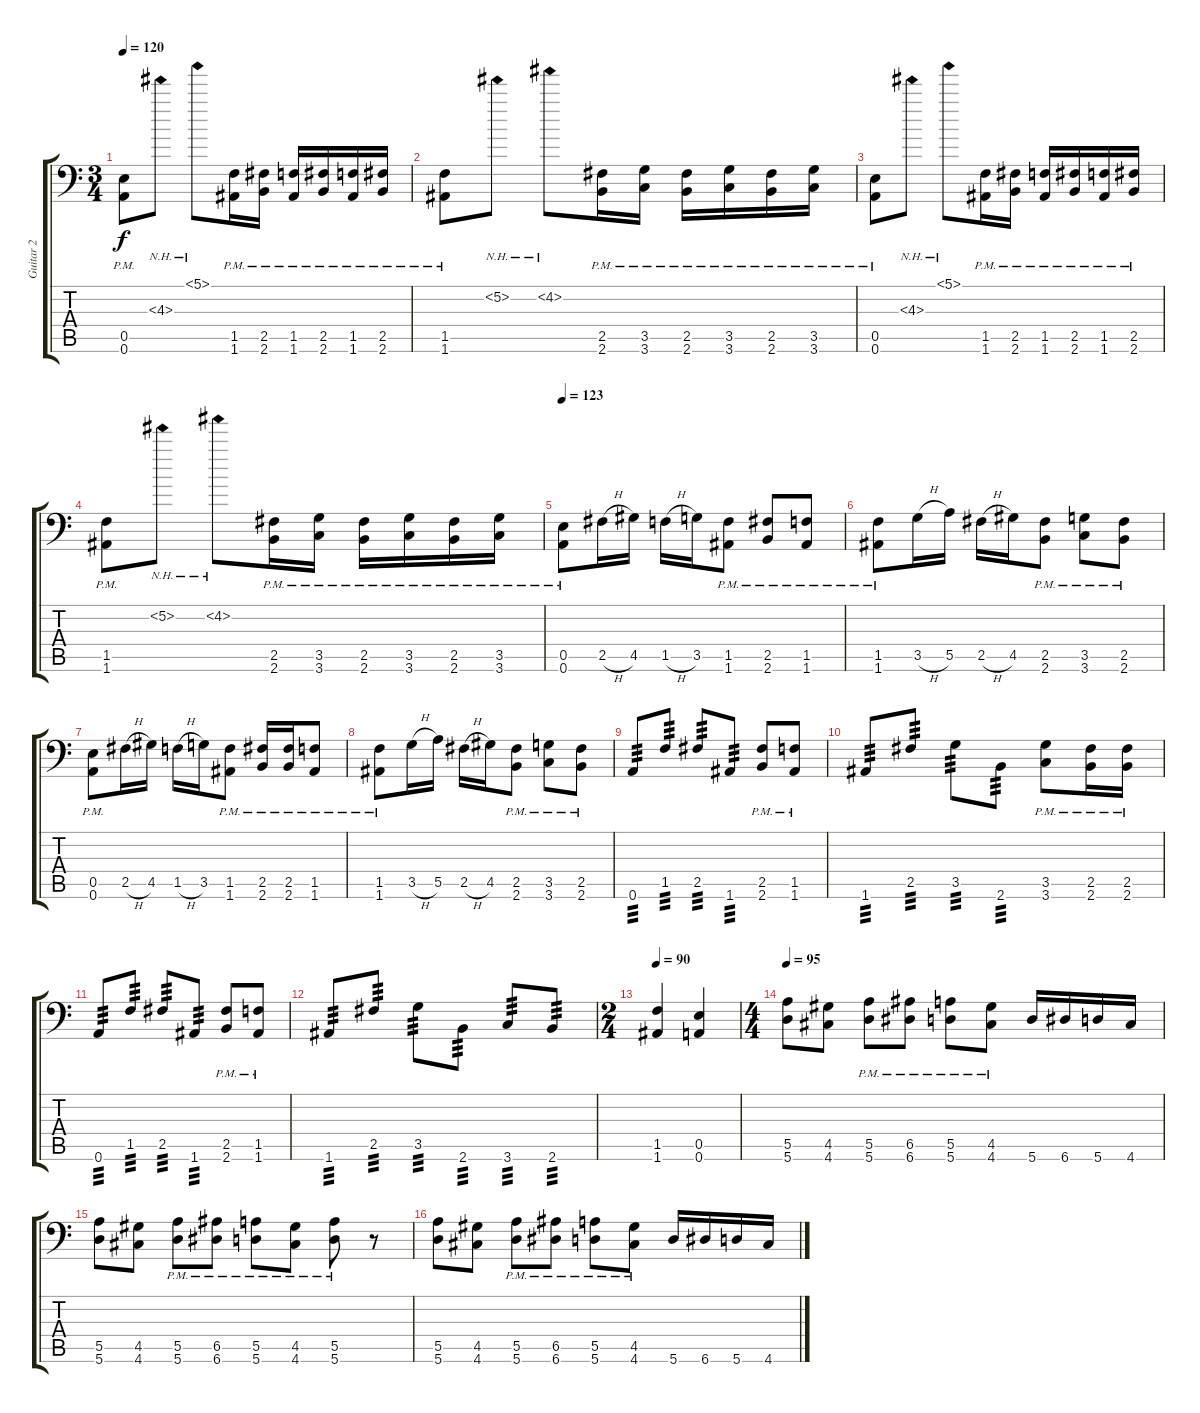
\track ("Guitar 2" "Guitar 2") {instrument distortionguitar}
\staff {score tabs}
\tuning (B3 Gb3 D3 A2 E2 A1) {hide}
\ts (3 4)
\tempo 120
\clef f4
\ks c
(0.5{pm} 0.6{pm}).8{dy f} 4.3{nh}.8 5.1{nh}.8 (1.5{pm} 1.6{pm}).16 (2.5{pm} 2.6{pm}).16 (1.5{pm} 1.6{pm}).16 (2.5{pm} 2.6{pm}).16 (1.5{pm} 1.6{pm}).16 (2.5{pm} 2.6{pm}).16 |
(1.5{pm} 1.6{pm}).8 5.2{nh}.8 4.2{nh}.8 (2.5{pm} 2.6{pm}).16 (3.5{pm} 3.6{pm}).16 (2.5{pm} 2.6{pm}).16 (3.5{pm} 3.6{pm}).16 (2.5{pm} 2.6{pm}).16 (3.5{pm} 3.6{pm}).16 |
(0.5{pm} 0.6{pm}).8 4.3{nh}.8 5.1{nh}.8 (1.5{pm} 1.6{pm}).16 (2.5{pm} 2.6{pm}).16 (1.5{pm} 1.6{pm}).16 (2.5{pm} 2.6{pm}).16 (1.5{pm} 1.6{pm}).16 (2.5{pm} 2.6{pm}).16 |
(1.5{pm} 1.6{pm}).8 5.2{nh}.8 4.2{nh}.8 (2.5{pm} 2.6{pm}).16 (3.5{pm} 3.6{pm}).16 (2.5{pm} 2.6{pm}).16 (3.5{pm} 3.6{pm}).16 (2.5{pm} 2.6{pm}).16 (3.5{pm} 3.6{pm}).16 |
\tempo 123
(0.5{pm} 0.6{pm}).8 2.5{h}.16 4.5.16 1.5{h}.16 3.5.16 (1.5{pm} 1.6{pm}).8 (2.5{pm} 2.6{pm}).8 (1.5{pm} 1.6{pm}).8 |
(1.5{pm} 1.6{pm}).8 3.5{h}.16 5.5.16 2.5{h}.16 4.5.16 (2.5{pm} 2.6{pm}).8 (3.5{pm} 3.6{pm}).8 (2.5{pm} 2.6{pm}).8 |
(0.5{pm} 0.6{pm}).8 2.5{h}.16 4.5.16 1.5{h}.16 3.5.16 (1.5{pm} 1.6{pm}).8 (2.5{pm} 2.6{pm}).16 (2.5{pm} 2.6{pm}).16 (1.5{pm} 1.6{pm}).8 |
(1.5{pm} 1.6{pm}).8 3.5{h}.16 5.5.16 2.5{h}.16 4.5.16 (2.5{pm} 2.6{pm}).8 (3.5{pm} 3.6{pm}).8 (2.5{pm} 2.6{pm}).8 |
0.6.8{tp 3} 1.5.8{tp 3} 2.5.8{tp 3} 1.6.8{tp 3} (2.5{pm} 2.6{pm}).8 (1.5{pm} 1.6{pm}).8 |
1.6.8{tp 3} 2.5.8{tp 3} 3.5.8{tp 3} 2.6.8{tp 3} (3.5{pm} 3.6{pm}).8 (2.5{pm} 2.6{pm}).16 (2.5{pm} 2.6{pm}).16 |
0.6.8{tp 3} 1.5.8{tp 3} 2.5.8{tp 3} 1.6.8{tp 3} (2.5{pm} 2.6{pm}).8 (1.5{pm} 1.6{pm}).8 |
1.6.8{tp 3} 2.5.8{tp 3} 3.5.8{tp 3} 2.6.8{tp 3} 3.6.8{tp 3} 2.6.8{tp 3} |
\ts (2 4)
\tempo 90
(1.5 1.6).4 (0.5 0.6).4 |
\ts (4 4)
\tempo 95
(5.5 5.6).8 (4.5 4.6).8 (5.5{pm} 5.6{pm}).8 (6.5{pm} 6.6{pm}).8 (5.5{pm} 5.6{pm}).8 (4.5{pm} 4.6{pm}).8 5.6.16 6.6.16 5.6.16 4.6.16 |
(5.5 5.6).8 (4.5 4.6).8 (5.5{pm} 5.6{pm}).8 (6.5{pm} 6.6{pm}).8 (5.5{pm} 5.6{pm}).8 (4.5{pm} 4.6{pm}).8 (5.5{pm} 5.6{pm}).8 r.8 |
(5.5 5.6).8 (4.5 4.6).8 (5.5{pm} 5.6{pm}).8 (6.5{pm} 6.6{pm}).8 (5.5{pm} 5.6{pm}).8 (4.5{pm} 4.6{pm}).8 5.6.16 6.6.16 5.6.16 4.6.16
